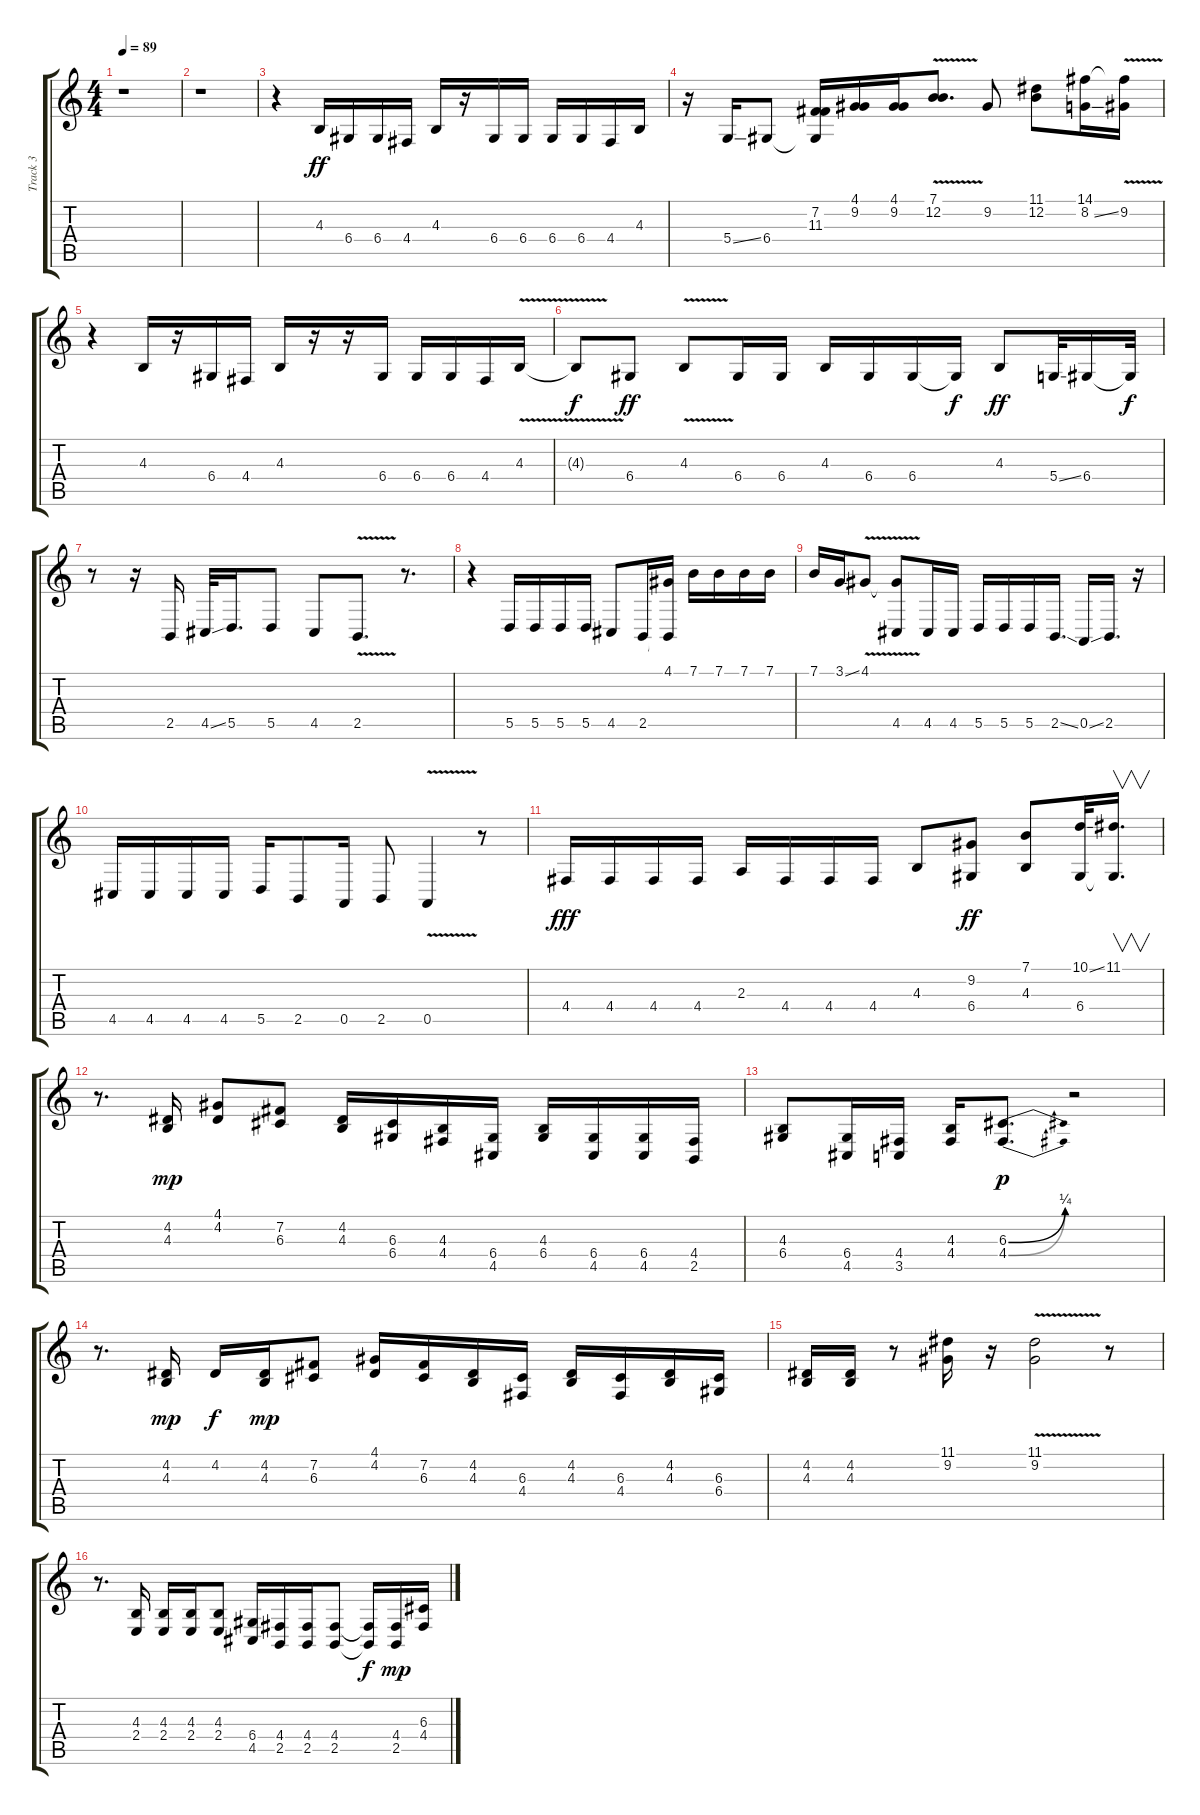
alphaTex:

\track ("Track 3" "Track 3") {instrument lead6voice}
\staff {score tabs}
\tuning (E4 B3 G3 D3 A2 E2) {hide}
\ts (4 4)
\tempo 89
\clef g2
\ks c
r.1{dy mf} |
r.1 |
r.4{volume 14} 4.3.16{dy ff} 6.4.16 6.4.16 4.4.16 4.3.16 r.16 6.4.16 6.4.16 6.4.16 6.4.16 4.4.16 4.3.16 |
r.16 5.4{ss}.16 6.4.8 (7.2 11.3 6.4{t}).16 (4.1 9.2).16 (4.1 9.2).16 (7.1{v} 12.2).8{d} 9.2.8 (11.1 12.2).8 (14.1 8.2{ss}).16 (14.1{t} 9.2{v}).16 |
r.4 4.3.16 r.16 6.4.16 4.4.16 4.3.16 r.16 r.16 6.4.16 6.4.16 6.4.16 4.4.16 4.3{v}.16 |
4.3{t}.8{dy f} 6.4.8{dy ff} 4.3{v}.8 6.4.16 6.4.16 4.3.16 6.4.16 6.4.16 6.4{t}.16{dy f} 4.3.8{dy ff} 5.4{ss}.32 6.4.16 6.4{t}.32{dy f} |
r.8 r.16 2.5.16 4.5{ss}.32 5.5.16{d} 5.5.8 4.5.8 2.5{v}.8{d} r.8{d} |
r.4 5.5.16 5.5.16 5.5.16 5.5.16 4.5.8 2.5.16 (4.1 2.5{t}).16 7.1.16 7.1.16 7.1.16 7.1.16 |
7.1.16 3.1{ss}.16 4.1{v}.8 (4.1{t} 4.5).8 4.5.16 4.5.16 5.5.16 5.5.16 5.5.16 2.5{ss}.16{d} 0.5{ss}.16 2.5.16{d} r.16 |
4.5.16 4.5.16 4.5.16 4.5.16 5.5.16 2.5.8 0.5.16 2.5.8 0.5{v}.4 r.8 |
4.4.16{dy fff} 4.4.16 4.4.16 4.4.16 2.3.16 4.4.16 4.4.16 4.4.16 4.3.8 (9.2 6.4).8{dy ff} (7.1 4.3).8 (10.1{ss} 6.4).32 (11.1 6.4{t}).16{v d} |
r.8{d} (4.2 4.3).16{dy mp} (4.1 4.2).8 (7.2 6.3).8 (4.2 4.3).16 (6.3 6.4).16 (4.3 4.4).16 (6.4 4.5).16 (4.3 6.4).16 (6.4 4.5).16 (6.4 4.5).16 (4.4 2.5).16 |
(4.3 6.4).8 (6.4 4.5).16 (4.4 3.5).16 (4.3 4.4).16 (6.3{be (bend 0 0 60 1)} 4.4{be (bend 0 0 60 1)}).8{d dy p} r.2 |
r.8{d} (4.2 4.3).16{dy mp} 4.2.16{dy f} (4.2 4.3).16{dy mp} (7.2 6.3).8 (4.1 4.2).16 (7.2 6.3).16 (4.2 4.3).16 (6.3 4.4).16 (4.2 4.3).16 (6.3 4.4).16 (4.2 4.3).16 (6.3 6.4).16 |
(4.2 4.3).16 (4.2 4.3).16 r.8 (11.1 9.2).16 r.16 (11.1{v} 9.2{v}).2{volume 4} r.8 |
r.8{d volume 14} (4.3 2.4).16 (4.3 2.4).16 (4.3 2.4).16 (4.3 2.4).8 (6.4 4.5).16 (4.4 2.5).16 (4.4 2.5).16 (4.4 2.5).8 (4.4{t} 2.5{t}).16{dy f} (4.4 2.5).16{dy mp} (6.3 4.4).16
